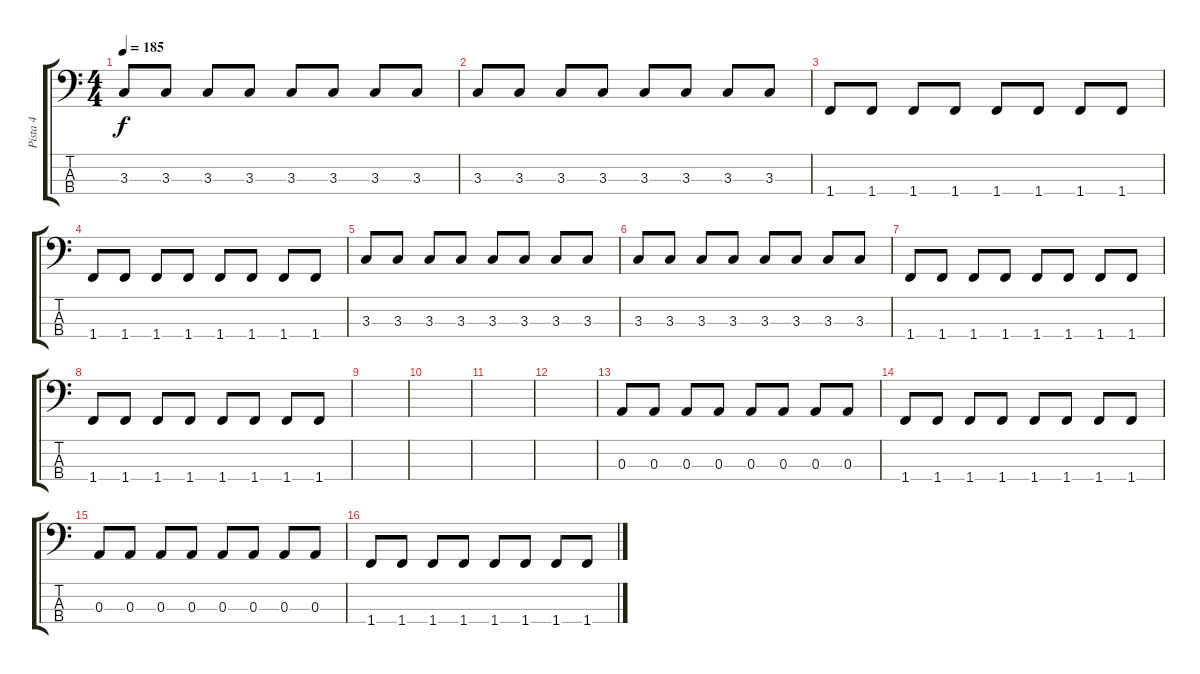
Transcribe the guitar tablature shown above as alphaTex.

\track ("Pista 4" "Pista 4") {instrument electricbasspick}
\staff {score tabs}
\tuning (G2 D2 A1 E1) {hide}
\ts (4 4)
\tempo 185
\clef f4
\ks c
3.3.8{dy f} 3.3.8 3.3.8 3.3.8 3.3.8 3.3.8 3.3.8 3.3.8 |
3.3.8 3.3.8 3.3.8 3.3.8 3.3.8 3.3.8 3.3.8 3.3.8 |
1.4.8 1.4.8 1.4.8 1.4.8 1.4.8 1.4.8 1.4.8 1.4.8 |
1.4.8 1.4.8 1.4.8 1.4.8 1.4.8 1.4.8 1.4.8 1.4.8 |
3.3.8 3.3.8 3.3.8 3.3.8 3.3.8 3.3.8 3.3.8 3.3.8 |
3.3.8 3.3.8 3.3.8 3.3.8 3.3.8 3.3.8 3.3.8 3.3.8 |
1.4.8 1.4.8 1.4.8 1.4.8 1.4.8 1.4.8 1.4.8 1.4.8 |
1.4.8 1.4.8 1.4.8 1.4.8 1.4.8 1.4.8 1.4.8 1.4.8 |
|
|
|
|
0.3.8 0.3.8 0.3.8 0.3.8 0.3.8 0.3.8 0.3.8 0.3.8 |
1.4.8 1.4.8 1.4.8 1.4.8 1.4.8 1.4.8 1.4.8 1.4.8 |
0.3.8 0.3.8 0.3.8 0.3.8 0.3.8 0.3.8 0.3.8 0.3.8 |
1.4.8 1.4.8 1.4.8 1.4.8 1.4.8 1.4.8 1.4.8 1.4.8
